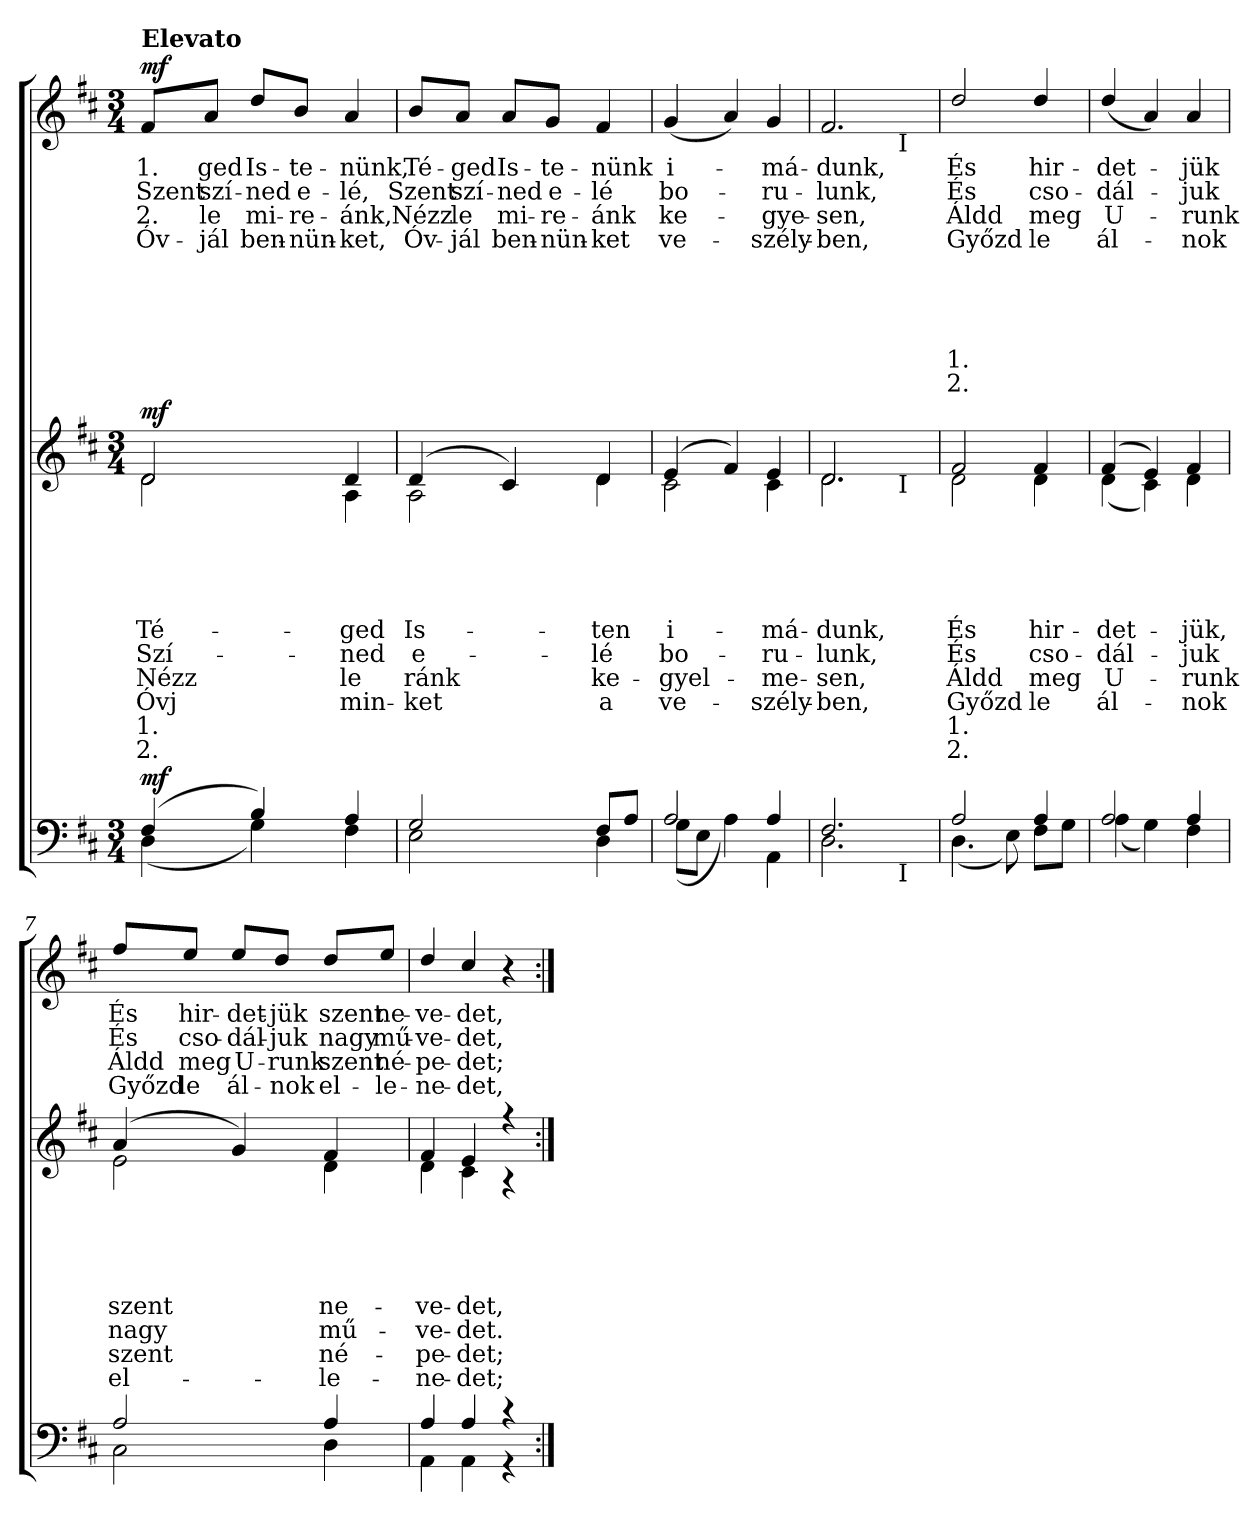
**kern	**dynam	**kern	**text	**text	**text	**text	**text	**text	**text	**text	**text	**text	**dynam	**kern	**text	**text	**text	**text	**text	**text	**text	**text	**text	**text	**dynam
*part3	*part3	*part2	*part2	*part2	*part2	*part2	*part2	*part2	*part2	*part2	*part2	*part2	*part2	*part1	*part1	*part1	*part1	*part1	*part1	*part1	*part1	*part1	*part1	*part1	*part1
*staff3	*staff3	*staff2	*staff2	*staff2	*staff2	*staff2	*staff2	*staff2	*staff2	*staff2	*staff2	*staff2	*staff2	*staff1	*staff1	*staff1	*staff1	*staff1	*staff1	*staff1	*staff1	*staff1	*staff1	*staff1	*staff1
*clefF4	*	*clefG2	*	*	*	*	*	*	*	*	*	*	*	*clefG2	*	*	*	*	*	*	*	*	*	*	*
*k[f#c#]	*	*k[f#c#]	*	*	*	*	*	*	*	*	*	*	*	*k[f#c#]	*	*	*	*	*	*	*	*	*	*	*
*b:	*	*b:	*	*	*	*	*	*	*	*	*	*	*	*b:	*	*	*	*	*	*	*	*	*	*	*
*M3/4	*	*M3/4	*	*	*	*	*	*	*	*	*	*	*	*M3/4	*	*	*	*	*	*	*	*	*	*	*
=1	=1	=1	=1	=1	=1	=1	=1	=1	=1	=1	=1	=1	=1	=1	=1	=1	=1	=1	=1	=1	=1	=1	=1	=1	=1
*^	*	*	*	*	*	*	*	*	*	*	*	*	*	*	*	*	*	*	*	*	*	*	*	*	*
!	!	!	!	!	!	!	!	!LO:LY:b	!LO:LY:b	!LO:LY:b	!LO:LY:b	!LO:LY:b	!LO:LY:b	!	!	!	!	!	!	!	!	!	!	!	!	!
*	*	*	*^	*	*	*	*	*	*	*	*	*	*	*	*	*	*	*	*	*	*	*	*	*	*	*
!	!	!	!	!	!	!	!	!	!	!	!	!	!	!	!	!LO:TX:a:B:t=Elevato	!	!	!	!	!	!	!	!	!	!	!
!	!	!LO:DY:a	!	!	!	!	!	!	!	!	!	!	!	!	!LO:DY:b	!	!LO:LY:b	!LO:LY:b	!LO:LY:b	!LO:LY:b	!	!	!	!	!	!	!LO:DY:b
(>4F#/	(<4D\	mf	2d/	2d\	.	.	.	.	Té-	Szí-	Nézz	Óvj	1.	2.	mf	8f#/L	1.	Szent	2.	Óv-	.	.	.	.	.	.	mf
!	!	!	!	!	!	!	!	!	!	!	!	!	!	!	!	!	!LO:LY:b	!LO:LY:b	!LO:LY:b	!LO:LY:b	!	!	!	!	!	!	!
.	.	.	.	.	.	.	.	.	.	.	.	.	.	.	.	8a/J	-ged	szí-	le	-jál	.	.	.	.	.	.	.
!	!	!	!	!	!	!	!	!	!	!	!	!	!	!	!	!	!LO:LY:b	!LO:LY:b	!LO:LY:b	!LO:LY:b	!	!	!	!	!	!	!
4B/)	4G\)	.	.	.	.	.	.	.	.	.	.	.	.	.	.	8dd/L	Is-	-ned	mi-	ben-	.	.	.	.	.	.	.
!	!	!	!	!	!	!	!	!	!	!	!	!	!	!	!	!	!LO:LY:b	!LO:LY:b	!LO:LY:b	!LO:LY:b	!	!	!	!	!	!	!
.	.	.	.	.	.	.	.	.	.	.	.	.	.	.	.	8b/J	-te-	e-	-re-	-nün-	.	.	.	.	.	.	.
!	!	!	!	!	!	!	!	!	!LO:LY:b	!LO:LY:b	!LO:LY:b	!LO:LY:b	!	!	!	!	!	!	!	!	!	!	!	!	!	!	!
!	!	!	!	!	!	!	!	!	!	!	!	!	!	!	!	!	!LO:LY:b	!LO:LY:b	!LO:LY:b	!LO:LY:b	!	!	!	!	!	!	!
4A/	4F#\	.	4d/	4A\	.	.	.	.	-ged	-ned	le	min-	.	.	.	4a/	-nünk,	-lé,	-ánk,	-ket,	.	.	.	.	.	.	.
=2	=2	=2	=2	=2	=2	=2	=2	=2	=2	=2	=2	=2	=2	=2	=2	=2	=2	=2	=2	=2	=2	=2	=2	=2	=2	=2	=2
!	!	!	!	!	!	!	!	!	!LO:LY:b	!LO:LY:b	!LO:LY:b	!LO:LY:b	!	!	!	!	!	!	!	!	!	!	!	!	!	!	!
!	!	!	!	!	!	!	!	!	!	!	!	!	!	!	!	!	!LO:LY:b	!LO:LY:b	!LO:LY:b	!LO:LY:b	!	!	!	!	!	!	!
2G/	2E\	.	(>4d/	2A\	.	.	.	.	Is-	e-	ránk	-ket	.	.	.	8b/L	Té-	Szent	Nézz	Óv-	.	.	.	.	.	.	.
!	!	!	!	!	!	!	!	!	!	!	!	!	!	!	!	!	!LO:LY:b	!LO:LY:b	!LO:LY:b	!LO:LY:b	!	!	!	!	!	!	!
.	.	.	.	.	.	.	.	.	.	.	.	.	.	.	.	8a/J	-ged	szí-	le	-jál	.	.	.	.	.	.	.
!	!	!	!	!	!	!	!	!	!	!	!	!	!	!	!	!	!LO:LY:b	!LO:LY:b	!LO:LY:b	!LO:LY:b	!	!	!	!	!	!	!
.	.	.	4c#/)	.	.	.	.	.	.	.	.	.	.	.	.	8a/L	Is-	-ned	mi-	ben-	.	.	.	.	.	.	.
!	!	!	!	!	!	!	!	!	!	!	!	!	!	!	!	!	!LO:LY:b	!LO:LY:b	!LO:LY:b	!LO:LY:b	!	!	!	!	!	!	!
.	.	.	.	.	.	.	.	.	.	.	.	.	.	.	.	8g/J	-te-	e-	-re-	-nün-	.	.	.	.	.	.	.
!	!	!	!	!	!	!	!	!	!LO:LY:b	!LO:LY:b	!LO:LY:b	!LO:LY:b	!	!	!	!	!	!	!	!	!	!	!	!	!	!	!
!	!	!	!	!	!	!	!	!	!	!	!	!	!	!	!	!	!LO:LY:b	!LO:LY:b	!LO:LY:b	!LO:LY:b	!	!	!	!	!	!	!
8F#/L	4D\	.	4d/	4d\	.	.	.	.	-ten	-lé	ke-	a	.	.	.	4f#/	-nünk	-lé	-ánk	-ket	.	.	.	.	.	.	.
8A/J	.	.	.	.	.	.	.	.	.	.	.	.	.	.	.	.	.	.	.	.	.	.	.	.	.	.	.
=3	=3	=3	=3	=3	=3	=3	=3	=3	=3	=3	=3	=3	=3	=3	=3	=3	=3	=3	=3	=3	=3	=3	=3	=3	=3	=3	=3
!	!	!	!	!	!	!	!	!	!LO:LY:b	!LO:LY:b	!LO:LY:b	!LO:LY:b	!	!	!	!	!	!	!	!	!	!	!	!	!	!	!
!	!	!	!	!	!	!	!	!	!	!	!	!	!	!	!	!	!LO:LY:b	!LO:LY:b	!LO:LY:b	!LO:LY:b	!	!	!	!	!	!	!
2A/	(<8G\L	.	(>4e/	2c#\	.	.	.	.	i-	bo-	-gyel-	ve-	.	.	.	(>4g/	i-	bo-	ke-	ve-	.	.	.	.	.	.	.
.	8E\J	.	.	.	.	.	.	.	.	.	.	.	.	.	.	.	.	.	.	.	.	.	.	.	.	.	.
.	4A\)	.	4f#/)	.	.	.	.	.	.	.	.	.	.	.	.	4a/)	.	.	.	.	.	.	.	.	.	.	.
!	!	!	!	!	!	!	!	!	!LO:LY:b	!LO:LY:b	!LO:LY:b	!LO:LY:b	!	!	!	!	!	!	!	!	!	!	!	!	!	!	!
!	!	!	!	!	!	!	!	!	!	!	!	!	!	!	!	!	!LO:LY:b	!LO:LY:b	!LO:LY:b	!LO:LY:b	!	!	!	!	!	!	!
4A/	4AA\	.	4e/	4c#\	.	.	.	.	-má-	-ru-	-me-	-szély-	.	.	.	4g/	-má-	-ru-	-gye-	-szély-	.	.	.	.	.	.	.
*	*	*	*v	*v	*	*	*	*	*	*	*	*	*	*	*	*	*	*	*	*	*	*	*	*	*	*	*
=4	=4	=4	=4	=4	=4	=4	=4	=4	=4	=4	=4	=4	=4	=4	=4	=4	=4	=4	=4	=4	=4	=4	=4	=4	=4	=4
*	*	*	*^	*	*	*	*	*	*	*	*	*	*	*	*	*	*	*	*	*	*	*	*	*	*	*
!	!	!	!	!	!	!	!	!	!LO:LY:b	!LO:LY:b	!LO:LY:b	!LO:LY:b	!	!	!	!	!	!	!	!	!	!	!	!	!	!	!
!	!	!	!	!	!	!	!	!	!	!	!	!	!	!	!	!	!LO:LY:b	!LO:LY:b	!LO:LY:b	!LO:LY:b	!	!	!	!	!	!	!
*	*^	*	*	*^	*	*	*	*	*	*	*	*	*	*	*	*^	*	*	*	*	*	*	*	*	*	*	*
2.F#/	2.D\	2ryy	.	2.d/	2.d\	2ryy	.	.	.	.	-dunk,	-lunk,	-sen,	-ben,	.	.	.	2.f#/	2ryy	-dunk,	-lunk,	-sen,	-ben,	.	.	.	.	.	.	.
.	.	32ryy	.	.	.	32ryy	.	.	.	.	.	.	.	.	.	.	.	.	32ryy	.	.	.	.	.	.	.	.	.	.	.
!	!	!	!	!	!	!	!	!	!	!	!	!	!	!	!	!	!	!	!LO:TX:b:t=I	!	!	!	!	!	!	!	!	!	!	!
!	!	!	!	!	!	!LO:TX:b:t=I	!	!	!	!	!	!	!	!	!	!	!	!	!	!	!	!	!	!	!	!	!	!	!	!
!	!	!LO:TX:b:t=I	!	!	!	!	!	!	!	!	!	!	!	!	!	!	!	!	!	!	!	!	!	!	!	!	!	!	!	!
.	.	8..ryy	.	.	.	8..ryy	.	.	.	.	.	.	.	.	.	.	.	.	8..ryy	.	.	.	.	.	.	.	.	.	.	.
*	*v	*v	*	*	*	*	*	*	*	*	*	*	*	*	*	*	*	*v	*v	*	*	*	*	*	*	*	*	*	*	*
*	*	*	*v	*v	*v	*	*	*	*	*	*	*	*	*	*	*	*	*	*	*	*	*	*	*	*	*	*	*
!!LO:LB:g=z
=5	=5	=5	=5	=5	=5	=5	=5	=5	=5	=5	=5	=5	=5	=5	=5	=5	=5	=5	=5	=5	=5	=5	=5	=5	=5	=5
*	*^	*	*^	*	*	*	*	*	*	*	*	*	*	*	*^	*	*	*	*	*	*	*	*	*	*	*
*	*	*	*	*	*^	*	*	*	*	*	*	*	*	*	*	*	*	*	*	*	*	*	*	*	*	*	*	*	*
!	!	!	!	!	!	!	!	!	!	!	!LO:LY:b	!LO:LY:b	!LO:LY:b	!LO:LY:b	!LO:LY:b	!LO:LY:b	!	!	!	!	!	!	!	!	!	!	!	!	!	!
*	*v	*v	*	*	*	*	*	*	*	*	*	*	*	*	*	*	*	*v	*v	*	*	*	*	*	*	*	*	*	*	*
*	*	*	*	*v	*v	*	*	*	*	*	*	*	*	*	*	*	*	*	*	*	*	*	*	*	*	*	*	*
*	*^	*	*	*^	*	*	*	*	*	*	*	*	*	*	*	*^	*	*	*	*	*	*	*	*	*	*	*
!	!	!	!	!	!	!	!	!	!	!	!	!	!	!	!	!	!	!	!	!LO:LY:b	!LO:LY:b	!LO:LY:b	!LO:LY:b	!	!	!	!	!LO:LY:b	!LO:LY:b	!
*	*v	*v	*	*	*	*	*	*	*	*	*	*	*	*	*	*	*	*v	*v	*	*	*	*	*	*	*	*	*	*	*
*	*	*	*	*v	*v	*	*	*	*	*	*	*	*	*	*	*	*	*	*	*	*	*	*	*	*	*	*	*
2A/	(<4.D\	.	2f#/	2d\	.	.	.	.	És	És	Áldd	Győzd	1.	2.	.	2dd/	És	És	Áldd	Győzd	.	.	.	.	1.	2.	.
.	8E\)	.	.	.	.	.	.	.	.	.	.	.	.	.	.	.	.	.	.	.	.	.	.	.	.	.	.
!	!	!	!	!	!	!	!	!	!LO:LY:b	!LO:LY:b	!LO:LY:b	!LO:LY:b	!	!	!	!	!	!	!	!	!	!	!	!	!	!	!
!	!	!	!	!	!	!	!	!	!	!	!	!	!	!	!	!	!LO:LY:b	!LO:LY:b	!LO:LY:b	!LO:LY:b	!	!	!	!	!	!	!
4A/	8F#\L	.	4f#/	4d\	.	.	.	.	hir-	cso-	meg	le	.	.	.	4dd/	hir-	cso-	meg	le	.	.	.	.	.	.	.
.	8G\J	.	.	.	.	.	.	.	.	.	.	.	.	.	.	.	.	.	.	.	.	.	.	.	.	.	.
=6	=6	=6	=6	=6	=6	=6	=6	=6	=6	=6	=6	=6	=6	=6	=6	=6	=6	=6	=6	=6	=6	=6	=6	=6	=6	=6	=6
!	!	!	!	!	!	!	!	!	!LO:LY:b	!LO:LY:b	!LO:LY:b	!LO:LY:b	!	!	!	!	!	!	!	!	!	!	!	!	!	!	!
!	!	!	!	!	!	!	!	!	!	!	!	!	!	!	!	!	!LO:LY:b	!LO:LY:b	!LO:LY:b	!LO:LY:b	!	!	!	!	!	!	!
2A/	(<4A\	.	(>4f#/	(<4d\	.	.	.	.	-det-	-dál-	U-	ál-	.	.	.	(>4dd/	-det-	-dál-	U-	ál-	.	.	.	.	.	.	.
.	4G\)	.	4e/)	4c#\)	.	.	.	.	.	.	.	.	.	.	.	4a/)	.	.	.	.	.	.	.	.	.	.	.
!	!	!	!	!	!	!	!	!	!LO:LY:b	!LO:LY:b	!LO:LY:b	!LO:LY:b	!	!	!	!	!	!	!	!	!	!	!	!	!	!	!
!	!	!	!	!	!	!	!	!	!	!	!	!	!	!	!	!	!LO:LY:b	!LO:LY:b	!LO:LY:b	!LO:LY:b	!	!	!	!	!	!	!
4A/	4F#\	.	4f#/	4d\	.	.	.	.	-jük,	-juk	-runk	-nok	.	.	.	4a/	-jük	-juk	-runk	-nok	.	.	.	.	.	.	.
=7	=7	=7	=7	=7	=7	=7	=7	=7	=7	=7	=7	=7	=7	=7	=7	=7	=7	=7	=7	=7	=7	=7	=7	=7	=7	=7	=7
!	!	!	!	!	!	!	!	!	!LO:LY:b	!LO:LY:b	!LO:LY:b	!LO:LY:b	!	!	!	!	!	!	!	!	!	!	!	!	!	!	!
!	!	!	!	!	!	!	!	!	!	!	!	!	!	!	!	!	!LO:LY:b	!LO:LY:b	!LO:LY:b	!LO:LY:b	!	!	!	!	!	!	!
2A/	2C#\	.	(4a/	2e\	.	.	.	.	szent	nagy	szent	el-	.	.	.	8ff#/L	És	És	Áldd	Győzd	.	.	.	.	.	.	.
!	!	!	!	!	!	!	!	!	!	!	!	!	!	!	!	!	!LO:LY:b	!LO:LY:b	!LO:LY:b	!LO:LY:b	!	!	!	!	!	!	!
.	.	.	.	.	.	.	.	.	.	.	.	.	.	.	.	8ee/J	hir-	cso-	meg	le	.	.	.	.	.	.	.
!	!	!	!	!	!	!	!	!	!	!	!	!	!	!	!	!	!LO:LY:b	!LO:LY:b	!LO:LY:b	!LO:LY:b	!	!	!	!	!	!	!
.	.	.	4g/)	.	.	.	.	.	.	.	.	.	.	.	.	8ee/L	-det-	-dál-	U-	ál-	.	.	.	.	.	.	.
!	!	!	!	!	!	!	!	!	!	!	!	!	!	!	!	!	!LO:LY:b	!LO:LY:b	!LO:LY:b	!LO:LY:b	!	!	!	!	!	!	!
.	.	.	.	.	.	.	.	.	.	.	.	.	.	.	.	8dd/J	-jük	-juk	-runk	-nok	.	.	.	.	.	.	.
!	!	!	!	!	!	!	!	!	!LO:LY:b	!LO:LY:b	!LO:LY:b	!LO:LY:b	!	!	!	!	!	!	!	!	!	!	!	!	!	!	!
!	!	!	!	!	!	!	!	!	!	!	!	!	!	!	!	!	!LO:LY:b	!LO:LY:b	!LO:LY:b	!LO:LY:b	!	!	!	!	!	!	!
4A/	4D\	.	4f#/	4d\	.	.	.	.	ne-	mű-	né-	-le-	.	.	.	8dd/L	szent	nagy	szent	el-	.	.	.	.	.	.	.
!	!	!	!	!	!	!	!	!	!	!	!	!	!	!	!	!	!LO:LY:b	!LO:LY:b	!LO:LY:b	!LO:LY:b	!	!	!	!	!	!	!
.	.	.	.	.	.	.	.	.	.	.	.	.	.	.	.	8ee/J	ne-	mű-	né-	-le-	.	.	.	.	.	.	.
=8	=8	=8	=8	=8	=8	=8	=8	=8	=8	=8	=8	=8	=8	=8	=8	=8	=8	=8	=8	=8	=8	=8	=8	=8	=8	=8	=8
!	!	!	!	!	!	!	!	!	!LO:LY:b	!LO:LY:b	!LO:LY:b	!LO:LY:b	!	!	!	!	!	!	!	!	!	!	!	!	!	!	!
!	!	!	!	!	!	!	!	!	!	!	!	!	!	!	!	!	!LO:LY:b	!LO:LY:b	!LO:LY:b	!LO:LY:b	!	!	!	!	!	!	!
4A/	4AA\	.	4f#/	4d\	.	.	.	.	-ve-	-ve-	-pe-	-ne-	.	.	.	4dd/	-ve-	-ve-	-pe-	-ne-	.	.	.	.	.	.	.
!	!	!	!	!	!	!	!	!	!LO:LY:b	!LO:LY:b	!LO:LY:b	!LO:LY:b	!	!	!	!	!	!	!	!	!	!	!	!	!	!	!
!	!	!	!	!	!	!	!	!	!	!	!	!	!	!	!	!	!LO:LY:b	!LO:LY:b	!LO:LY:b	!LO:LY:b	!	!	!	!	!	!	!
4A/	4AA\	.	4e/	4c#\	.	.	.	.	-det,	-det.	-det;	-det;	.	.	.	4cc#/	-det,	-det,	-det;	-det,	.	.	.	.	.	.	.
4r	4r	.	4r	4r	.	.	.	.	.	.	.	.	.	.	.	4r	.	.	.	.	.	.	.	.	.	.	.
*v	*v	*	*	*	*	*	*	*	*	*	*	*	*	*	*	*	*	*	*	*	*	*	*	*	*	*	*
*	*	*v	*v	*	*	*	*	*	*	*	*	*	*	*	*	*	*	*	*	*	*	*	*	*	*	*
=:|!	=:|!	=:|!	=:|!	=:|!	=:|!	=:|!	=:|!	=:|!	=:|!	=:|!	=:|!	=:|!	=:|!	=:|!	=:|!	=:|!	=:|!	=:|!	=:|!	=:|!	=:|!	=:|!	=:|!	=:|!	=:|!
*-	*-	*-	*-	*-	*-	*-	*-	*-	*-	*-	*-	*-	*-	*-	*-	*-	*-	*-	*-	*-	*-	*-	*-	*-	*-
